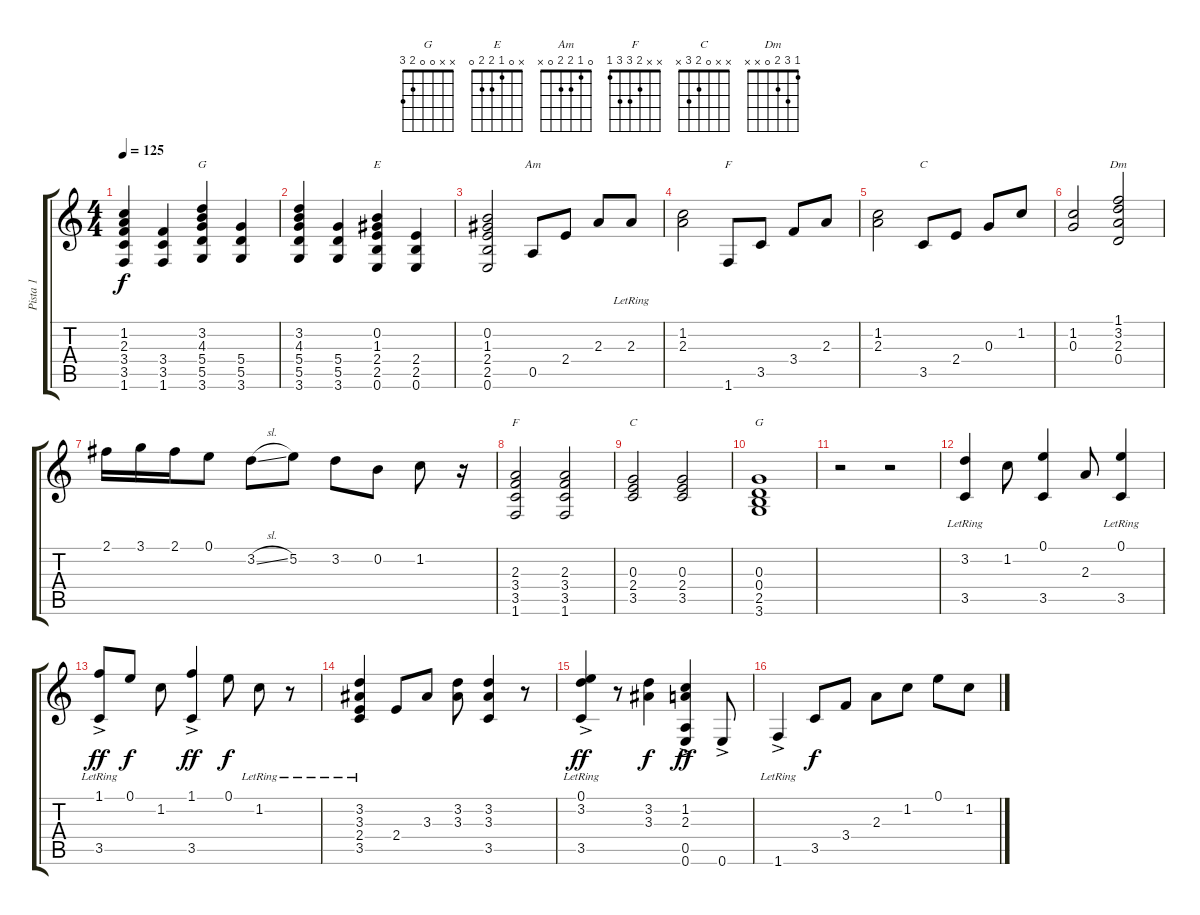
\track ("Pista 1" "Pista 1") {instrument acousticguitarnylon}
\staff {score tabs}
\tuning (E4 B3 G3 D3 A2 E2) {hide}
\chord ("G" x 3 4 5 5 3) {barre 3}
\chord ("E" x 0 1 2 2 0)
\chord ("Am" 0 1 2 2 0 x)
\chord ("F" 1 1 2 3 0 1) {barre 1}
\chord ("C" 0 1 0 2 3 x)
\chord ("Dm" 1 3 2 0 x x)
\chord ("F" x x 2 3 3 1)
\chord ("C" x x 0 2 3 x)
\chord ("G" x x 0 0 2 3)
\ts (4 4)
\tempo 125
\clef g2
\ks c
(1.2 2.3 3.4 3.5 1.6).4{dy f} (3.4 3.5 1.6).4 (3.2 4.3 5.4 5.5 3.6).4{ch "G"} (5.4 5.5 3.6).4 |
(3.2 4.3 5.4 5.5 3.6).4 (5.4 5.5 3.6).4 (0.2 1.3 2.4 2.5 0.6).4{ch "E"} (2.4 2.5 0.6).4 |
(0.2 1.3 2.4 2.5 0.6).2 0.5.8{ch "Am"} 2.4.8 2.3.8 2.3{lr}.8 |
(1.2 2.3).2 1.6.8{ch "F"} 3.5.8 3.4.8 2.3.8 |
(1.2 2.3).2 3.5.8{ch "C"} 2.4.8 0.3.8 1.2.8 |
(1.2 0.3).2 (1.1 3.2 2.3 0.4).2{ch "Dm"} |
2.1.16 3.1.16 2.1.16 0.1.8 3.2{sl}.8 5.2.8 3.2.8 0.2.8 1.2.8 r.16 |
(2.3 3.4 3.5 1.6).2{ch "F"} (2.3 3.4 3.5 1.6).2 |
(0.3 2.4 3.5).2{ch "C"} (0.3 2.4 3.5).2 |
(0.3 0.4 2.5 3.6).1{ch "G"} |
r.2 r.2 |
(3.2{lr} 3.5).4 1.2.8 (0.1 3.5).4 2.3.8 (0.1{lr} 3.5).4 |
(1.1{ac lr} 3.5).8{dy ff} 0.1.8{dy f} 1.2.8 (1.1{ac} 3.5).4{dy ff} 0.1.8{dy f} 1.2{lr}.8 r.8 |
(3.2 3.3 2.4 3.5{lr}).4 2.4.8 3.3.8 (3.2 3.3).8 (3.2 3.3 3.5).4 r.8 |
(0.1 3.2 3.5{ac lr}).4{dy ff} r.8 (3.2 3.3).4{dy f} (1.2 2.3 0.5 0.6{ac}).4{dy ff} 0.6{ac}.8 |
1.6{ac lr}.4 3.5.8{dy f} 3.4.8 2.3.8 1.2.8 0.1.8 1.2.8
